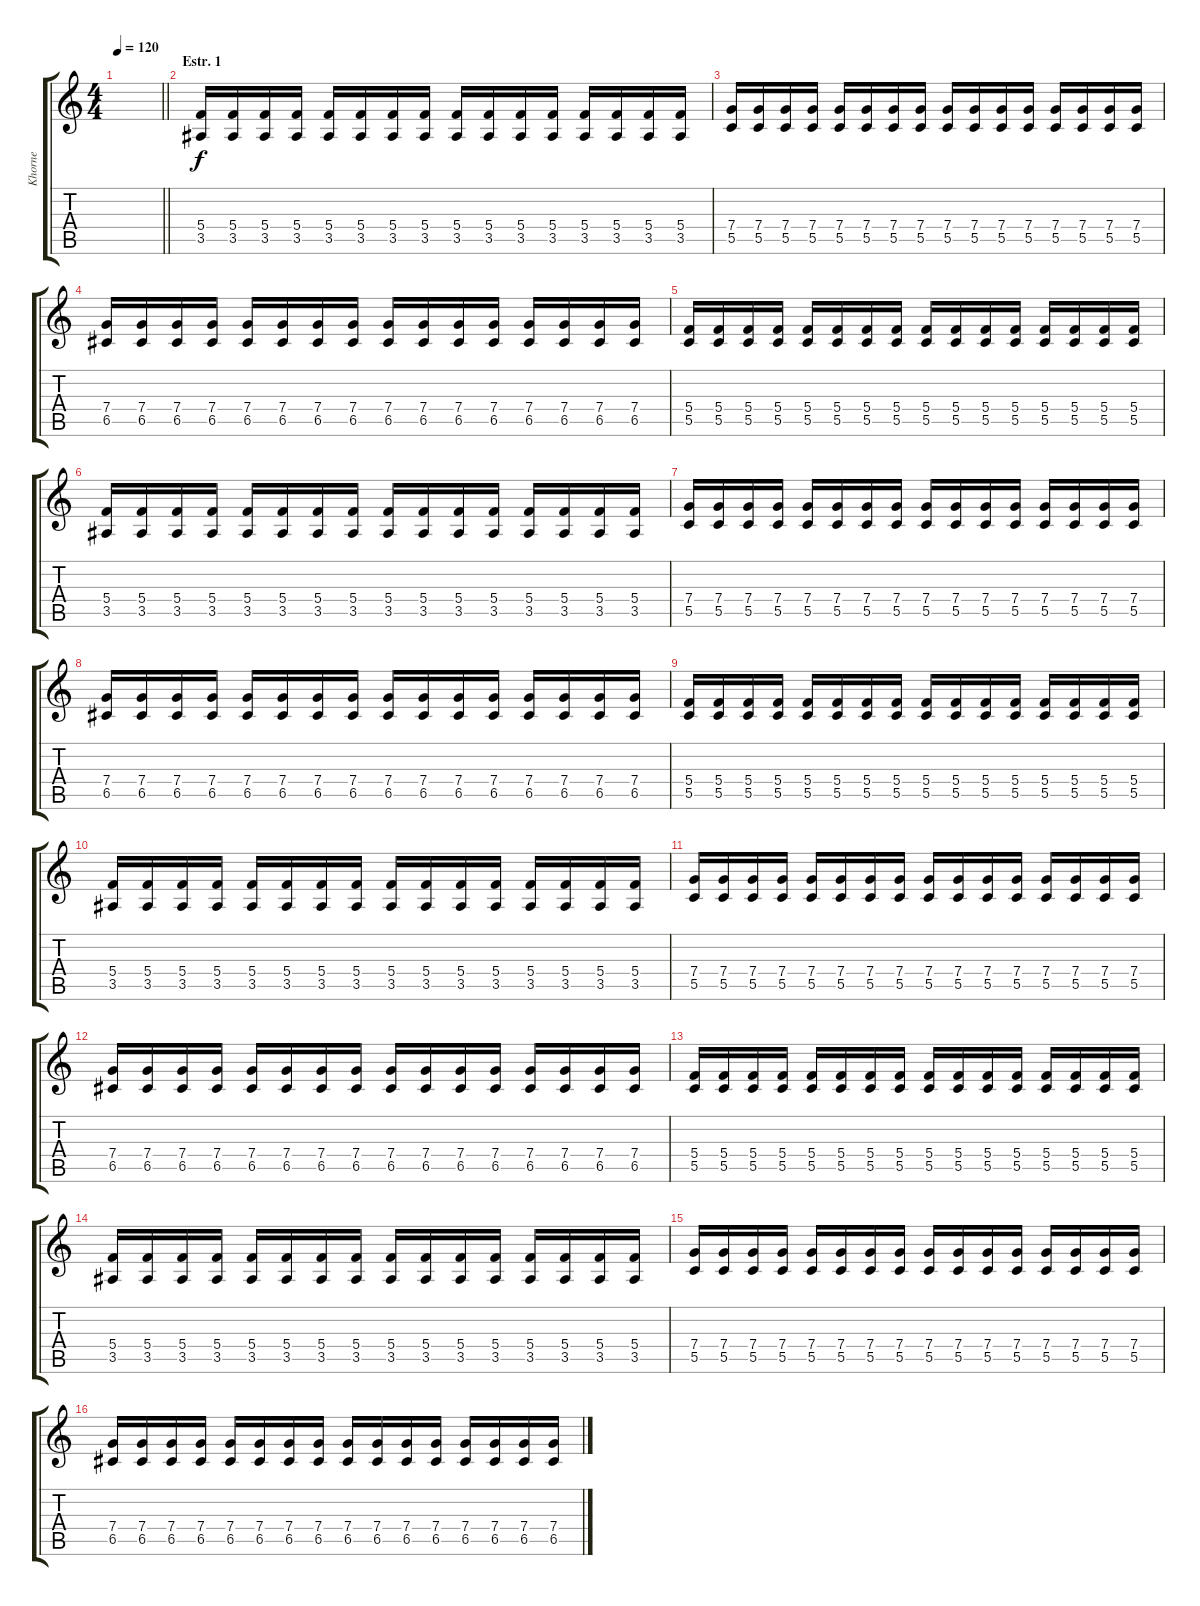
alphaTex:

\track ("Khorne" "Khorne") {instrument distortionguitar}
\staff {score tabs}
\tuning (D4 A3 F3 C3 G2 D2) {hide}
\ts (4 4)
\tempo 120
\clef g2
\barLineRight lightlight
\ks c
|
\section ("" "Estr. 1")
(5.4 3.5).16 (5.4 3.5).16 (5.4 3.5).16 (5.4 3.5).16 (5.4 3.5).16 (5.4 3.5).16 (5.4 3.5).16 (5.4 3.5).16 (5.4 3.5).16 (5.4 3.5).16 (5.4 3.5).16 (5.4 3.5).16 (5.4 3.5).16 (5.4 3.5).16 (5.4 3.5).16 (5.4 3.5).16 |
(7.4 5.5).16 (7.4 5.5).16 (7.4 5.5).16 (7.4 5.5).16 (7.4 5.5).16 (7.4 5.5).16 (7.4 5.5).16 (7.4 5.5).16 (7.4 5.5).16 (7.4 5.5).16 (7.4 5.5).16 (7.4 5.5).16 (7.4 5.5).16 (7.4 5.5).16 (7.4 5.5).16 (7.4 5.5).16 |
(7.4 6.5).16 (7.4 6.5).16 (7.4 6.5).16 (7.4 6.5).16 (7.4 6.5).16 (7.4 6.5).16 (7.4 6.5).16 (7.4 6.5).16 (7.4 6.5).16 (7.4 6.5).16 (7.4 6.5).16 (7.4 6.5).16 (7.4 6.5).16 (7.4 6.5).16 (7.4 6.5).16 (7.4 6.5).16 |
(5.4 5.5).16 (5.4 5.5).16 (5.4 5.5).16 (5.4 5.5).16 (5.4 5.5).16 (5.4 5.5).16 (5.4 5.5).16 (5.4 5.5).16 (5.4 5.5).16 (5.4 5.5).16 (5.4 5.5).16 (5.4 5.5).16 (5.4 5.5).16 (5.4 5.5).16 (5.4 5.5).16 (5.4 5.5).16 |
(5.4 3.5).16 (5.4 3.5).16 (5.4 3.5).16 (5.4 3.5).16 (5.4 3.5).16 (5.4 3.5).16 (5.4 3.5).16 (5.4 3.5).16 (5.4 3.5).16 (5.4 3.5).16 (5.4 3.5).16 (5.4 3.5).16 (5.4 3.5).16 (5.4 3.5).16 (5.4 3.5).16 (5.4 3.5).16 |
(7.4 5.5).16 (7.4 5.5).16 (7.4 5.5).16 (7.4 5.5).16 (7.4 5.5).16 (7.4 5.5).16 (7.4 5.5).16 (7.4 5.5).16 (7.4 5.5).16 (7.4 5.5).16 (7.4 5.5).16 (7.4 5.5).16 (7.4 5.5).16 (7.4 5.5).16 (7.4 5.5).16 (7.4 5.5).16 |
(7.4 6.5).16 (7.4 6.5).16 (7.4 6.5).16 (7.4 6.5).16 (7.4 6.5).16 (7.4 6.5).16 (7.4 6.5).16 (7.4 6.5).16 (7.4 6.5).16 (7.4 6.5).16 (7.4 6.5).16 (7.4 6.5).16 (7.4 6.5).16 (7.4 6.5).16 (7.4 6.5).16 (7.4 6.5).16 |
(5.4 5.5).16 (5.4 5.5).16 (5.4 5.5).16 (5.4 5.5).16 (5.4 5.5).16 (5.4 5.5).16 (5.4 5.5).16 (5.4 5.5).16 (5.4 5.5).16 (5.4 5.5).16 (5.4 5.5).16 (5.4 5.5).16 (5.4 5.5).16 (5.4 5.5).16 (5.4 5.5).16 (5.4 5.5).16 |
(5.4 3.5).16 (5.4 3.5).16 (5.4 3.5).16 (5.4 3.5).16 (5.4 3.5).16 (5.4 3.5).16 (5.4 3.5).16 (5.4 3.5).16 (5.4 3.5).16 (5.4 3.5).16 (5.4 3.5).16 (5.4 3.5).16 (5.4 3.5).16 (5.4 3.5).16 (5.4 3.5).16 (5.4 3.5).16 |
(7.4 5.5).16 (7.4 5.5).16 (7.4 5.5).16 (7.4 5.5).16 (7.4 5.5).16 (7.4 5.5).16 (7.4 5.5).16 (7.4 5.5).16 (7.4 5.5).16 (7.4 5.5).16 (7.4 5.5).16 (7.4 5.5).16 (7.4 5.5).16 (7.4 5.5).16 (7.4 5.5).16 (7.4 5.5).16 |
(7.4 6.5).16 (7.4 6.5).16 (7.4 6.5).16 (7.4 6.5).16 (7.4 6.5).16 (7.4 6.5).16 (7.4 6.5).16 (7.4 6.5).16 (7.4 6.5).16 (7.4 6.5).16 (7.4 6.5).16 (7.4 6.5).16 (7.4 6.5).16 (7.4 6.5).16 (7.4 6.5).16 (7.4 6.5).16 |
(5.4 5.5).16 (5.4 5.5).16 (5.4 5.5).16 (5.4 5.5).16 (5.4 5.5).16 (5.4 5.5).16 (5.4 5.5).16 (5.4 5.5).16 (5.4 5.5).16 (5.4 5.5).16 (5.4 5.5).16 (5.4 5.5).16 (5.4 5.5).16 (5.4 5.5).16 (5.4 5.5).16 (5.4 5.5).16 |
(5.4 3.5).16 (5.4 3.5).16 (5.4 3.5).16 (5.4 3.5).16 (5.4 3.5).16 (5.4 3.5).16 (5.4 3.5).16 (5.4 3.5).16 (5.4 3.5).16 (5.4 3.5).16 (5.4 3.5).16 (5.4 3.5).16 (5.4 3.5).16 (5.4 3.5).16 (5.4 3.5).16 (5.4 3.5).16 |
(7.4 5.5).16 (7.4 5.5).16 (7.4 5.5).16 (7.4 5.5).16 (7.4 5.5).16 (7.4 5.5).16 (7.4 5.5).16 (7.4 5.5).16 (7.4 5.5).16 (7.4 5.5).16 (7.4 5.5).16 (7.4 5.5).16 (7.4 5.5).16 (7.4 5.5).16 (7.4 5.5).16 (7.4 5.5).16 |
(7.4 6.5).16 (7.4 6.5).16 (7.4 6.5).16 (7.4 6.5).16 (7.4 6.5).16 (7.4 6.5).16 (7.4 6.5).16 (7.4 6.5).16 (7.4 6.5).16 (7.4 6.5).16 (7.4 6.5).16 (7.4 6.5).16 (7.4 6.5).16 (7.4 6.5).16 (7.4 6.5).16 (7.4 6.5).16
